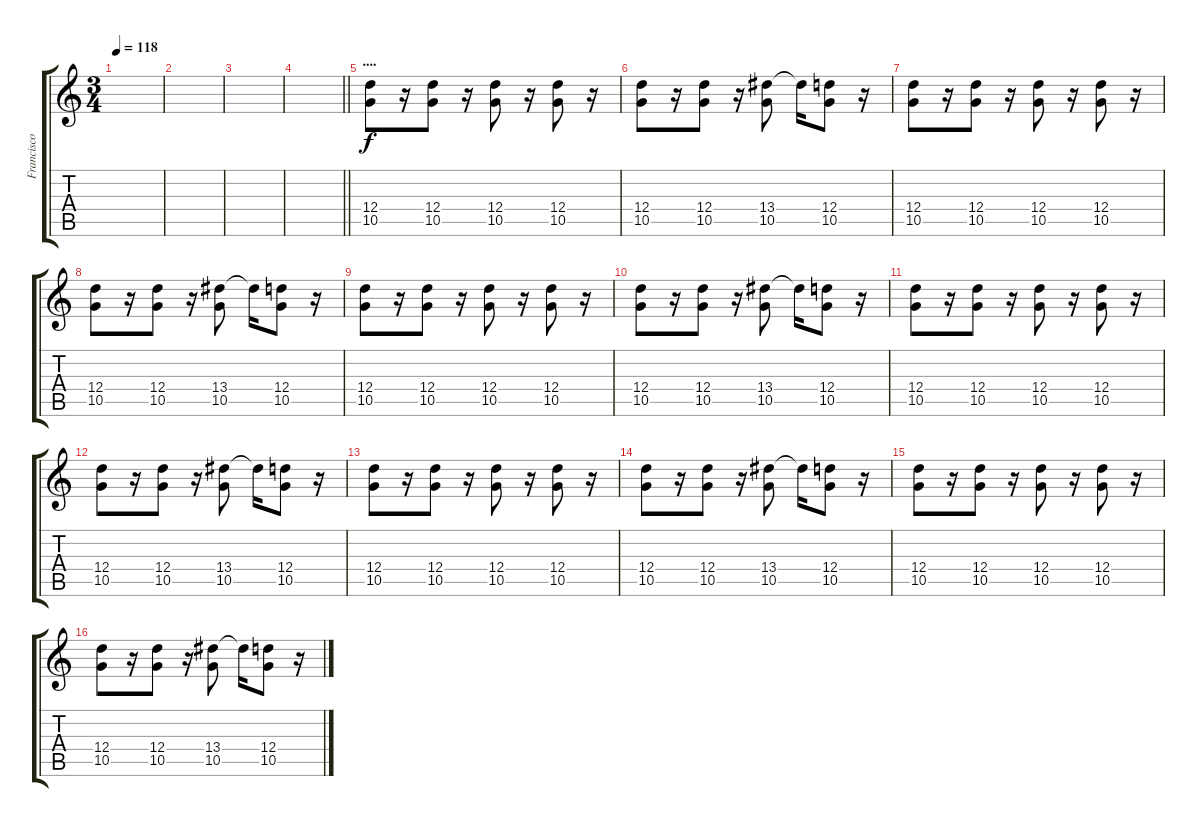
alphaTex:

\track ("Francisco Duran" "Francisco ") {instrument acousticguitarsteel}
\staff {score tabs}
\tuning (E4 B3 G3 D3 A2 E2) {hide}
\ts (3 4)
\tempo 118
\clef g2
\ks c
|
|
|
\barLineRight lightlight
|
\section ("" "....")
(12.4 10.5).8{instrument overdrivenguitar} r.16 (12.4 10.5).8 r.16 (12.4 10.5).8 r.16 (12.4 10.5).8 r.16 |
(12.4 10.5).8{instrument overdrivenguitar} r.16 (12.4 10.5).8 r.16 (13.4 10.5).8 13.4{t}.16 (12.4 10.5).8 r.16 |
(12.4 10.5).8{instrument overdrivenguitar} r.16 (12.4 10.5).8 r.16 (12.4 10.5).8 r.16 (12.4 10.5).8 r.16 |
(12.4 10.5).8{instrument overdrivenguitar} r.16 (12.4 10.5).8 r.16 (13.4 10.5).8 13.4{t}.16 (12.4 10.5).8 r.16 |
(12.4 10.5).8{instrument overdrivenguitar} r.16 (12.4 10.5).8 r.16 (12.4 10.5).8 r.16 (12.4 10.5).8 r.16 |
(12.4 10.5).8{instrument overdrivenguitar} r.16 (12.4 10.5).8 r.16 (13.4 10.5).8 13.4{t}.16 (12.4 10.5).8 r.16 |
(12.4 10.5).8{instrument overdrivenguitar} r.16 (12.4 10.5).8 r.16 (12.4 10.5).8 r.16 (12.4 10.5).8 r.16 |
(12.4 10.5).8{instrument overdrivenguitar} r.16 (12.4 10.5).8 r.16 (13.4 10.5).8 13.4{t}.16 (12.4 10.5).8 r.16 |
(12.4 10.5).8{instrument overdrivenguitar} r.16 (12.4 10.5).8 r.16 (12.4 10.5).8 r.16 (12.4 10.5).8 r.16 |
(12.4 10.5).8{instrument overdrivenguitar} r.16 (12.4 10.5).8 r.16 (13.4 10.5).8 13.4{t}.16 (12.4 10.5).8 r.16 |
(12.4 10.5).8{instrument overdrivenguitar} r.16 (12.4 10.5).8 r.16 (12.4 10.5).8 r.16 (12.4 10.5).8 r.16 |
(12.4 10.5).8{instrument overdrivenguitar} r.16 (12.4 10.5).8 r.16 (13.4 10.5).8 13.4{t}.16 (12.4 10.5).8 r.16
